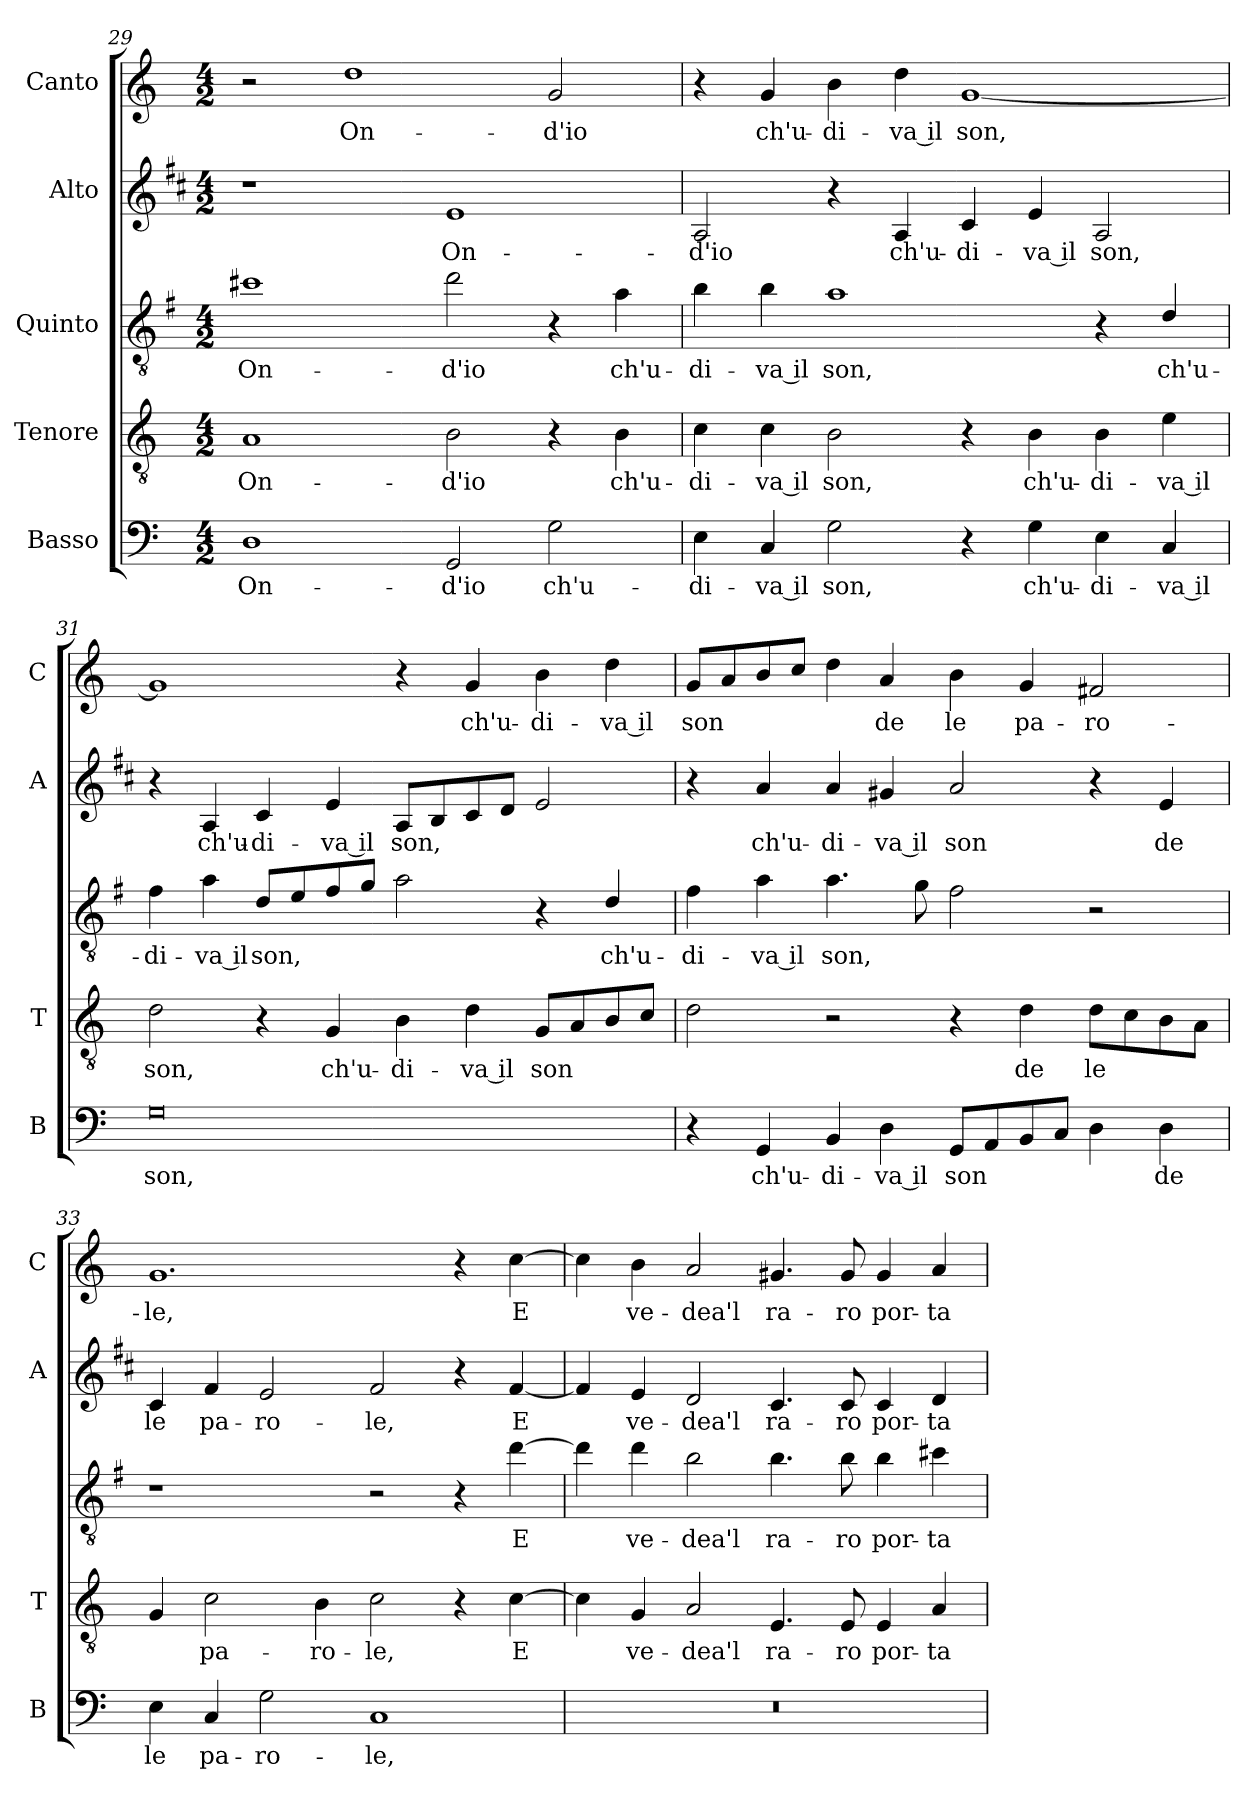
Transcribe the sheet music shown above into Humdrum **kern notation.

**kern	**text	**kern	**text	**kern	**text	**kern	**text	**kern	**text
*part5	*part5	*part4	*part4	*part3	*part3	*part2	*part2	*part1	*part1
*staff5	*staff5	*staff4	*staff4	*staff3	*staff3	*staff2	*staff2	*staff1	*staff1
*I"Basso	*	*I"Tenore	*	*I"Quinto	*	*I"Alto	*	*I"Canto	*
*I'B	*	*I'T	*	*	*	*I'A	*	*I'C	*
*clefF4	*	*clefGv2	*	*clefGv2	*	*clefG2	*	*clefG2	*
*	*	*	*	*ITrd4c7	*	*ITrd1c2	*	*	*
*k[]	*	*k[]	*	*k[]	*	*k[]	*	*k[]	*
*C:	*	*C:	*	*C:	*	*C:	*	*C:	*
*M4/2	*	*M4/2	*	*M4/2	*	*M4/2	*	*M4/2	*
=29	=29	=29	=29	=29	=29	=29	=29	=29	=29
!	!LO:LY:b	!	!LO:LY:b	!	!LO:LY:b	!	!	!	!
1D	On-	1A	On-	1f#X	On-	1r	.	2r	.
!	!	!	!	!	!	!	!	!	!LO:LY:b
.	.	.	.	.	.	.	.	1dd	On-
!	!LO:LY:b	!	!LO:LY:b	!	!LO:LY:b	!	!LO:LY:b	!	!
2GG/	-d'io	2B\	-d'io	2g\	-d'io	1d	On-	.	.
!	!LO:LY:b	!	!	!	!	!	!	!	!LO:LY:b
2G\	ch'u-	4r	.	4r	.	.	.	2g/	-d'io
!	!	!	!LO:LY:b	!	!LO:LY:b	!	!	!	!
.	.	4B\	ch'u-	4d\	ch'u-	.	.	.	.
=30	=30	=30	=30	=30	=30	=30	=30	=30	=30
!	!LO:LY:b	!	!LO:LY:b	!	!LO:LY:b	!	!LO:LY:b	!	!
4E\	-di-	4c\	-di-	4e\	-di-	2G/	-d'io	4r	.
!	!LO:LY:b	!	!LO:LY:b	!	!LO:LY:b	!	!	!	!LO:LY:b
4C/	-va il	4c\	-va il	4e\	-va il	.	.	4g/	ch'u-
!	!LO:LY:b	!	!LO:LY:b	!	!LO:LY:b	!	!	!	!LO:LY:b
2G\	son,	2B\	son,	1d	son,	4r	.	4b\	-di-
!	!	!	!	!	!	!	!LO:LY:b	!	!LO:LY:b
.	.	.	.	.	.	4G/	ch'u-	4dd\	-va il
!	!	!	!	!	!	!	!LO:LY:b	!	!LO:LY:b
4r	.	4r	.	.	.	4B/	-di-	[1g	son,
!	!LO:LY:b	!	!LO:LY:b	!	!	!	!LO:LY:b	!	!
4G\	ch'u-	4B\	ch'u-	.	.	4d/	-va il	.	.
!	!LO:LY:b	!	!LO:LY:b	!	!	!	!LO:LY:b	!	!
4E\	-di-	4B\	-di-	4r	.	2G/	son,	.	.
!	!LO:LY:b	!	!LO:LY:b	!	!LO:LY:b	!	!	!	!
4C/	-va il	4e\	-va il	4G/	ch'u-	.	.	.	.
!!LO:PB:g=z
=31	=31	=31	=31	=31	=31	=31	=31	=31	=31
!	!LO:LY:b	!	!LO:LY:b	!	!LO:LY:b	!	!	!	!
0G	son,	2d\	son,	4B\	-di-	4r	.	1g]	.
!	!	!	!	!	!LO:LY:b	!	!LO:LY:b	!	!
.	.	.	.	4d\	-va il	4G/	ch'u-	.	.
!	!	!	!	!	!LO:LY:b	!	!LO:LY:b	!	!
.	.	4r	.	8G/L	son,	4B/	-di-	.	.
.	.	.	.	8A/	.	.	.	.	.
!	!	!	!LO:LY:b	!	!	!	!LO:LY:b	!	!
.	.	4G/	ch'u-	8B/	.	4d/	-va il	.	.
.	.	.	.	8c/J	.	.	.	.	.
!	!	!	!LO:LY:b	!	!	!	!LO:LY:b	!	!
.	.	4B\	-di-	2d\	.	8G/L	son,	4r	.
.	.	.	.	.	.	8A/	.	.	.
!	!	!	!LO:LY:b	!	!	!	!	!	!LO:LY:b
.	.	4d\	-va il	.	.	8B/	.	4g/	ch'u-
.	.	.	.	.	.	8c/J	.	.	.
!	!	!	!LO:LY:b	!	!	!	!	!	!LO:LY:b
.	.	8G/L	son	4r	.	2d/	.	4b\	-di-
.	.	8A/	.	.	.	.	.	.	.
!	!	!	!	!	!LO:LY:b	!	!	!	!LO:LY:b
.	.	8B/	.	4G/	ch'u-	.	.	4dd\	-va il
.	.	8c/J	.	.	.	.	.	.	.
=32	=32	=32	=32	=32	=32	=32	=32	=32	=32
!	!	!	!	!	!LO:LY:b	!	!	!	!LO:LY:b
4r	.	2d\	.	4B\	-di-	4r	.	8g/L	son
.	.	.	.	.	.	.	.	8a/	.
!	!LO:LY:b	!	!	!	!LO:LY:b	!	!LO:LY:b	!	!
4GG/	ch'u-	.	.	4d\	-va il	4g/	ch'u-	8b/	.
.	.	.	.	.	.	.	.	8cc/J	.
!	!LO:LY:b	!	!	!	!LO:LY:b	!	!LO:LY:b	!	!
4BB/	-di-	2r	.	4.d\	son,	4g/	-di-	4dd\	.
!	!LO:LY:b	!	!	!	!	!	!LO:LY:b	!	!LO:LY:b
4D\	-va il	.	.	.	.	4f#X/	-va il	4a/	de
.	.	.	.	8c\	.	.	.	.	.
!	!LO:LY:b	!	!	!	!	!	!LO:LY:b	!	!LO:LY:b
8GG/L	son	4r	.	2B\	.	2g/	son	4b\	le
8AA/	.	.	.	.	.	.	.	.	.
!	!	!	!LO:LY:b	!	!	!	!	!	!LO:LY:b
8BB/	.	4d\	de	.	.	.	.	4g/	pa-
8C/J	.	.	.	.	.	.	.	.	.
!	!	!	!LO:LY:b	!	!	!	!	!	!LO:LY:b
4D\	.	8d\L	le	2r	.	4r	.	2f#X/	-ro-
.	.	8c\	.	.	.	.	.	.	.
!	!LO:LY:b	!	!	!	!	!	!LO:LY:b	!	!
4D\	de	8B\	.	.	.	4d/	de	.	.
.	.	8A\J	.	.	.	.	.	.	.
=33	=33	=33	=33	=33	=33	=33	=33	=33	=33
!	!LO:LY:b	!	!	!	!	!	!LO:LY:b	!	!LO:LY:b
4E\	le	4G/	.	1r	.	4B/	le	1.g	-le,
!	!LO:LY:b	!	!LO:LY:b	!	!	!	!LO:LY:b	!	!
4C/	pa-	2c\	pa-	.	.	4e/	pa-	.	.
!	!LO:LY:b	!	!	!	!	!	!LO:LY:b	!	!
2G\	-ro-	.	.	.	.	2d/	-ro-	.	.
!	!	!	!LO:LY:b	!	!	!	!	!	!
.	.	4B\	-ro-	.	.	.	.	.	.
!	!LO:LY:b	!	!LO:LY:b	!	!	!	!LO:LY:b	!	!
1C	-le,	2c\	-le,	2r	.	2e/	-le,	.	.
.	.	4r	.	4r	.	4r	.	4r	.
!	!	!	!LO:LY:b	!	!LO:LY:b	!	!LO:LY:b	!	!LO:LY:b
.	.	[4c\	E	[4g\	E	[4e/	E	[4cc\	E
=34	=34	=34	=34	=34	=34	=34	=34	=34	=34
0r	.	4c\]	.	4g\]	.	4e/]	.	4cc\]	.
!	!	!	!LO:LY:b	!	!LO:LY:b	!	!LO:LY:b	!	!LO:LY:b
.	.	4G/	ve-	4g\	ve-	4d/	ve-	4b\	ve-
!	!	!	!LO:LY:b	!	!LO:LY:b	!	!LO:LY:b	!	!LO:LY:b
.	.	2A/	-dea'l	2e\	-dea'l	2c/	-dea'l	2a/	-dea'l
!	!	!	!LO:LY:b	!	!LO:LY:b	!	!LO:LY:b	!	!LO:LY:b
.	.	4.E/	ra-	4.e\	ra-	4.B/	ra-	4.g#X/	ra-
!	!	!	!LO:LY:b	!	!LO:LY:b	!	!LO:LY:b	!	!LO:LY:b
.	.	8E/	-ro	8e\	-ro	8B/	-ro	8g#/	-ro
!	!	!	!LO:LY:b	!	!LO:LY:b	!	!LO:LY:b	!	!LO:LY:b
.	.	4E/	por-	4e\	por-	4B/	por-	4g#/	por-
!	!	!	!LO:LY:b	!	!LO:LY:b	!	!LO:LY:b	!	!LO:LY:b
.	.	4A/	-ta-	4f#X\	-ta-	4c/	-ta-	4a/	-ta-
=	=	=	=	=	=	=	=	=	=
*-	*-	*-	*-	*-	*-	*-	*-	*-	*-
